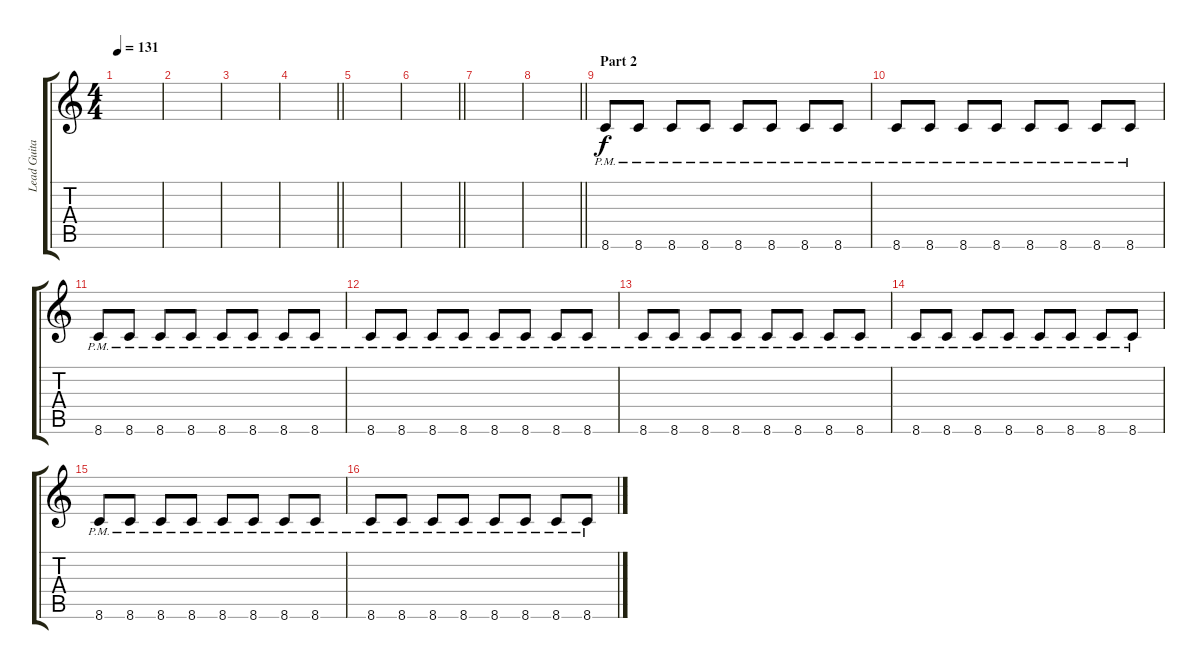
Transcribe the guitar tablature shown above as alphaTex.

\track ("Lead Guitar" "Lead Guita") {instrument overdrivenguitar}
\staff {score tabs}
\tuning (E4 B3 G3 D3 A2 E2) {hide}
\ts (4 4)
\tempo 131
\clef g2
\ks c
|
|
|
\barLineRight lightlight
|
|
\barLineRight lightlight
|
|
\barLineRight lightlight
|
\section ("" "Part 2")
8.6{pm}.8 8.6{pm}.8 8.6{pm}.8 8.6{pm}.8 8.6{pm}.8 8.6{pm}.8 8.6{pm}.8 8.6{pm}.8 |
8.6{pm}.8 8.6{pm}.8 8.6{pm}.8 8.6{pm}.8 8.6{pm}.8 8.6{pm}.8 8.6{pm}.8 8.6{pm}.8 |
8.6{pm}.8 8.6{pm}.8 8.6{pm}.8 8.6{pm}.8 8.6{pm}.8 8.6{pm}.8 8.6{pm}.8 8.6{pm}.8 |
8.6{pm}.8 8.6{pm}.8 8.6{pm}.8 8.6{pm}.8 8.6{pm}.8 8.6{pm}.8 8.6{pm}.8 8.6{pm}.8 |
8.6{pm}.8 8.6{pm}.8 8.6{pm}.8 8.6{pm}.8 8.6{pm}.8 8.6{pm}.8 8.6{pm}.8 8.6{pm}.8 |
8.6{pm}.8 8.6{pm}.8 8.6{pm}.8 8.6{pm}.8 8.6{pm}.8 8.6{pm}.8 8.6{pm}.8 8.6{pm}.8 |
8.6{pm}.8 8.6{pm}.8 8.6{pm}.8 8.6{pm}.8 8.6{pm}.8 8.6{pm}.8 8.6{pm}.8 8.6{pm}.8 |
8.6{pm}.8 8.6{pm}.8 8.6{pm}.8 8.6{pm}.8 8.6{pm}.8 8.6{pm}.8 8.6{pm}.8 8.6{pm}.8
